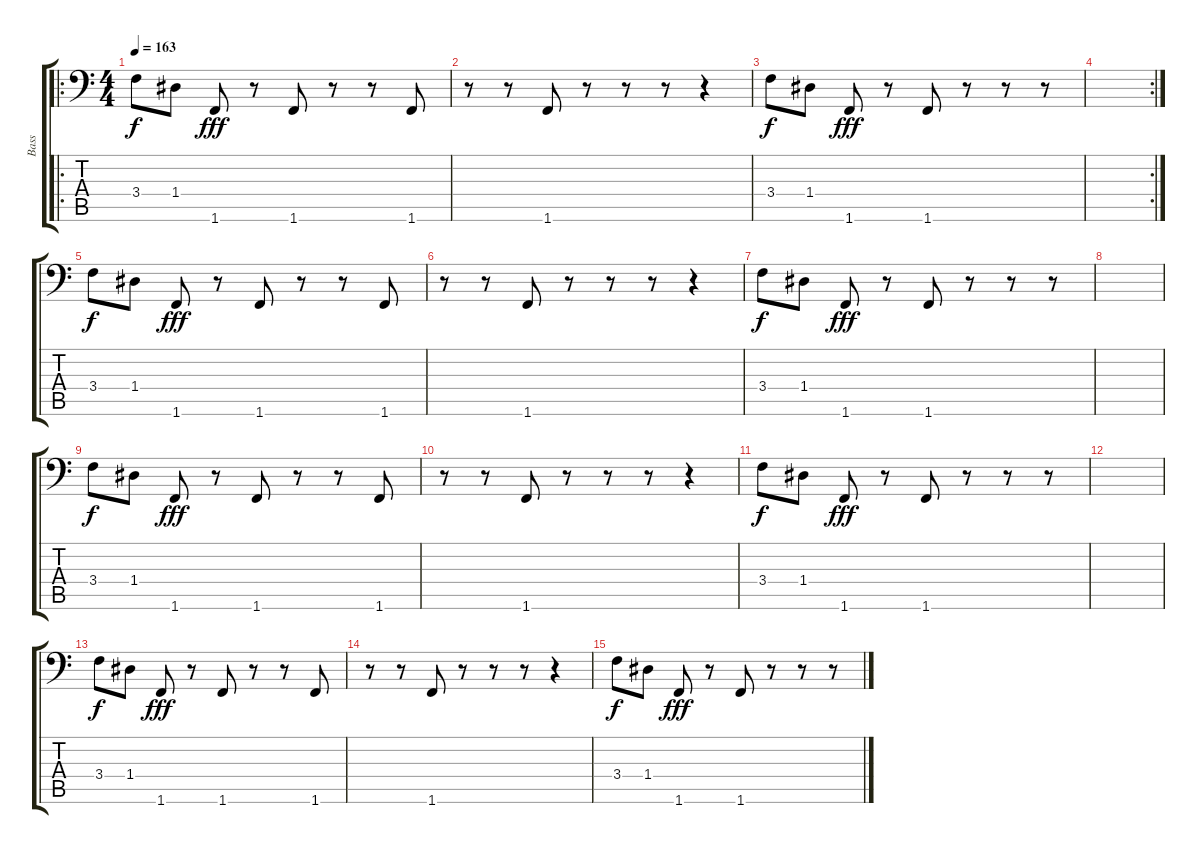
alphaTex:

\track ("Bass" "Bass") {instrument electricbassfinger}
\staff {score tabs}
\tuning (E3 B2 G2 D2 A1 E1) {hide}
\ro
\ts (4 4)
\tempo 163
\clef f4
\ks c
3.4.8{dy f instrument acousticbass} 1.4.8 1.6.8{dy fff} r.8 1.6.8 r.8 r.8 1.6.8 |
r.8 r.8 1.6.8 r.8 r.8 r.8 r.4 |
3.4.8{dy f instrument acousticbass} 1.4.8 1.6.8{dy fff} r.8 1.6.8 r.8 r.8 r.8 |
\rc 2
|
3.4.8{dy f instrument acousticbass} 1.4.8 1.6.8{dy fff} r.8 1.6.8 r.8 r.8 1.6.8 |
r.8 r.8 1.6.8 r.8 r.8 r.8 r.4 |
3.4.8{dy f instrument acousticbass} 1.4.8 1.6.8{dy fff} r.8 1.6.8 r.8 r.8 r.8 |
|
3.4.8{dy f instrument acousticbass} 1.4.8 1.6.8{dy fff} r.8 1.6.8 r.8 r.8 1.6.8 |
r.8 r.8 1.6.8 r.8 r.8 r.8 r.4 |
3.4.8{dy f instrument acousticbass} 1.4.8 1.6.8{dy fff} r.8 1.6.8 r.8 r.8 r.8 |
|
3.4.8{dy f instrument acousticbass} 1.4.8 1.6.8{dy fff} r.8 1.6.8 r.8 r.8 1.6.8 |
r.8 r.8 1.6.8 r.8 r.8 r.8 r.4 |
3.4.8{dy f instrument acousticbass} 1.4.8 1.6.8{dy fff} r.8 1.6.8 r.8 r.8 r.8
